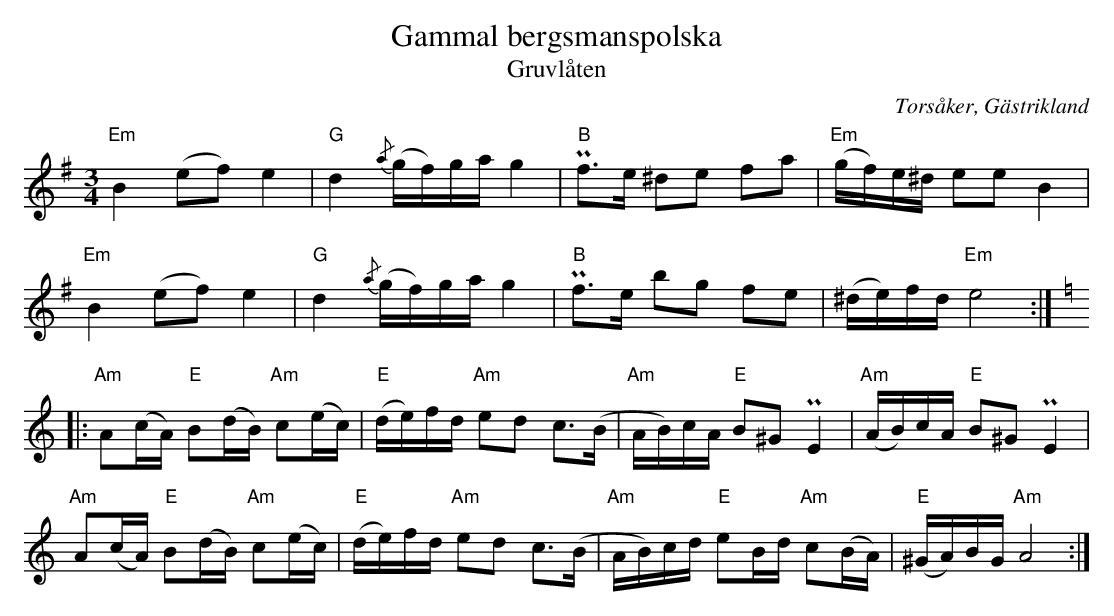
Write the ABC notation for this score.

X:1
T:Gammal bergsmanspolska
T:Gruvlåten
O:Torsåker, Gästrikland
M:3/4
L:1/8
K:Em
"Em"B2 (ef) e2|"G"d2 {/a}(g/f/)g/a/ g2|"B"Pf>e ^de fa|"Em"(g/f/)e/^d/ ee B2|
"Em"B2 (ef) e2|"G"d2 {/a}(g/f/)g/a/ g2|"B"Pf>e bg fe|(^d/e/)f/d/ "Em"e4:|
[K:Am]|:"Am"A(c/A/) "E"B(d/B/) "Am"c(e/c/)|"E"(d/e/)f/d/ "Am"ed c>(B|"Am"A/B/)c/A/ "E"B^G PE2|"Am"(A/B/)c/A/ "E"B^G PE2|
"Am"A(c/A/) "E"B(d/B/) "Am"c(e/c/)|"E"(d/e/)f/d/ "Am"ed c>(B|"Am"A/B/)c/d/ "E"eB/d/ "Am"c(B/A/)|"E"(^G/A/)B/G/ "Am"A4:|
